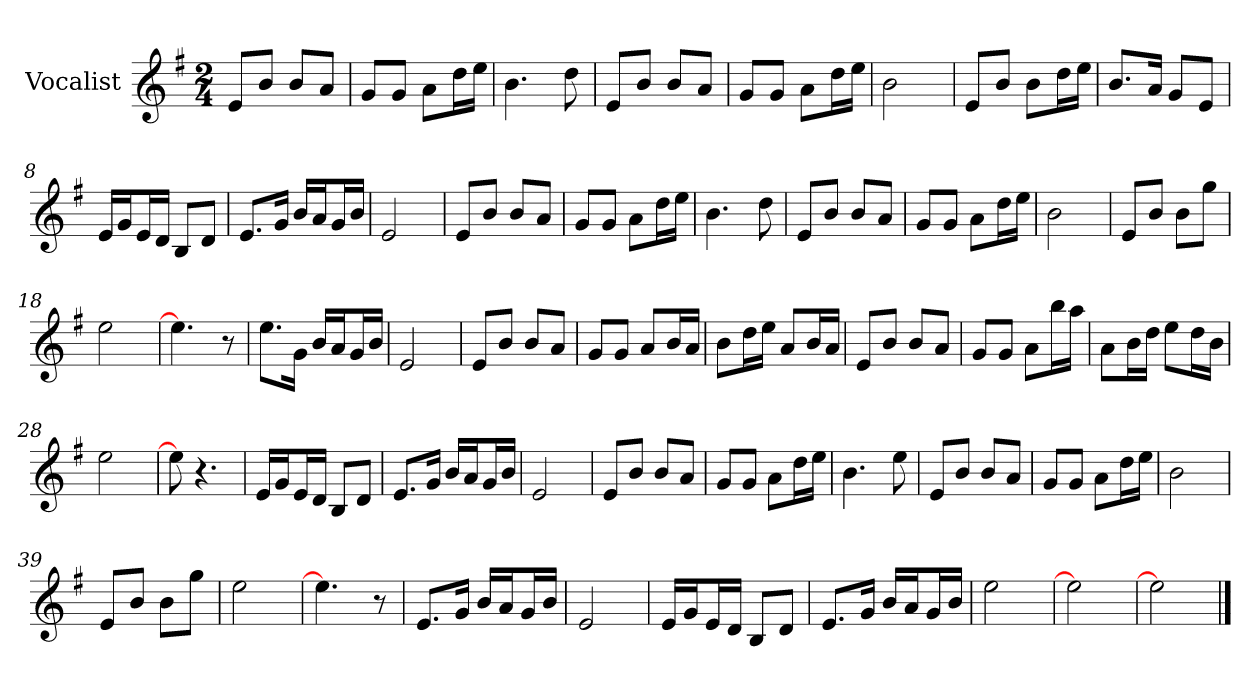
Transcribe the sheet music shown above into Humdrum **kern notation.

**kern
*part1
*staff1
*I"Vocalist
*k[f#]
*G:
*M2/4
=
8eL
8bJ
8bL
8aJ
=1
8gL
8gJ
8aL
16ddL
16eeJJ
=2
4.b
8dd
=3
8eL
8bJ
8bL
8aJ
=4
8gL
8gJ
8aL
16ddL
16eeJJ
=5
2b
=6
8eL
8bJ
8bL
16ddL
16eeJJ
=7
8.bL
16aJk
8gL
8eJ
=8
16eLL
16gJ
16eL
16dJJ
8BL
8dJ
=9
8.eL
16gJk
16bLL
16aJ
16gL
16bJJ
=10
2e
=11
8eL
8bJ
8bL
8aJ
=12
8gL
8gJ
8aL
16ddL
16eeJJ
=13
4.b
8dd
=14
8eL
8bJ
8bL
8aJ
=15
8gL
8gJ
8aL
16ddL
16eeJJ
=16
2b
=17
8eL
8bJ
8bL
8ggJ
=18
2ee
=19
4.ee]
8r
=20
8.eeL
16gJk
16bLL
16aJ
16gL
16bJJ
=21
2e
=22
8eL
8bJ
8bL
8aJ
=23
8gL
8gJ
8aL
16bL
16aJJ
=24
8bL
16ddL
16eeJJ
8aL
16bL
16aJJ
=25
8eL
8bJ
8bL
8aJ
=26
8gL
8gJ
8aL
16bbL
16aaJJ
=27
8aL
16bL
16ddJJ
8eeL
16ddL
16bJJ
=28
2ee
=29
8ee]
4.r
=30
16eLL
16gJ
16eL
16dJJ
8BL
8dJ
=31
8.eL
16gJk
16bLL
16aJ
16gL
16bJJ
=32
2e
=33
8eL
8bJ
8bL
8aJ
=34
8gL
8gJ
8aL
16ddL
16eeJJ
=35
4.b
8ee
=36
8eL
8bJ
8bL
8aJ
=37
8gL
8gJ
8aL
16ddL
16eeJJ
=38
2b
=39
8eL
8bJ
8bL
8ggJ
=40
2ee
=41
4.ee]
8r
=42
8.eL
16gJk
16bLL
16aJ
16gL
16bJJ
=43
2e
=44
16eLL
16gJ
16eL
16dJJ
8BL
8dJ
=45
8.eL
16gJk
16bLL
16aJ
16gL
16bJJ
=46
2ee
=47
2ee]
=48
2ee]
==
*-
